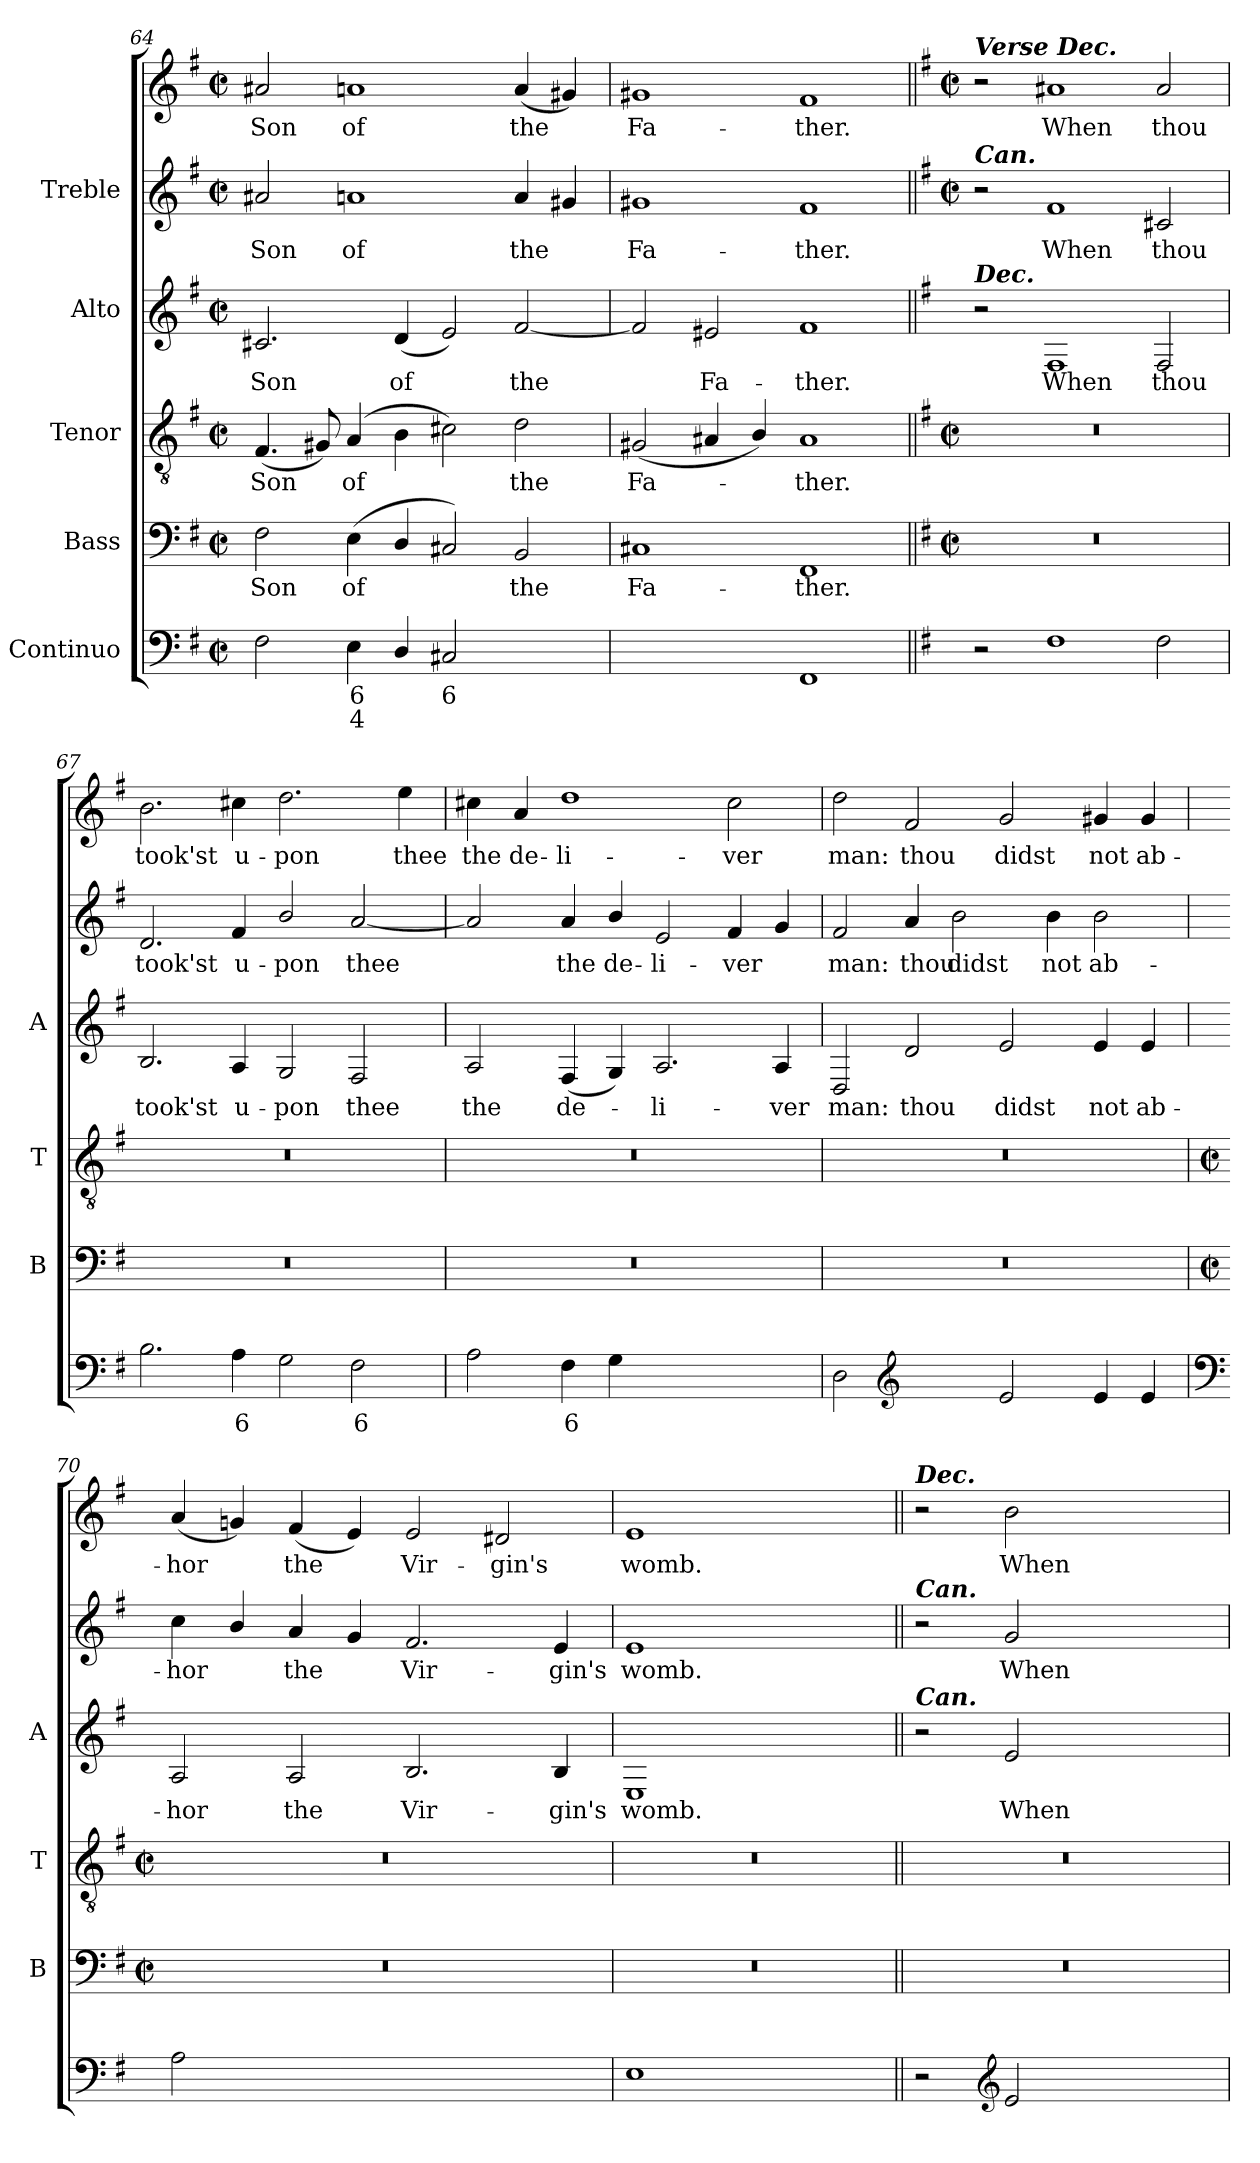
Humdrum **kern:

**kern	**text	**text	**kern	**text	**kern	**text	**kern	**text	**kern	**text	**kern	**text
*part5	*part5	*part5	*part4	*part4	*part3	*part3	*part2	*part2	*part1	*part1	*part1	*part1
*staff6	*staff6	*staff6	*staff5	*staff5	*staff4	*staff4	*staff3	*staff3	*staff2	*staff2	*staff1	*staff1
*I"Continuo	*	*	*I"Bass	*	*I"Tenor	*	*I"Alto	*	*I"Treble	*	*	*
*	*	*	*I'B	*	*I'T	*	*I'A	*	*	*	*	*
*clefF4	*	*	*clefF4	*	*clefGv2	*	*clefG2	*	*clefG2	*	*clefG2	*
*k[f#]	*	*	*k[f#]	*	*k[f#]	*	*k[f#]	*	*k[f#]	*	*k[f#]	*
*G:	*	*	*G:	*	*G:	*	*G:	*	*G:	*	*G:	*
*M4/2	*	*	*M4/2	*	*M4/2	*	*M4/2	*	*M4/2	*	*M4/2	*
*met(c|)	*	*	*met(c|)	*	*met(c|)	*	*met(c|)	*	*met(c|)	*	*met(c|)	*
=64	=64	=64	=64	=64	=64	=64	=64	=64	=64	=64	=64	=64
!	!	!	!	!LO:LY:b	!	!LO:LY:b	!	!LO:LY:b	!	!LO:LY:b	!	!LO:LY:b
2F#	.	.	2F#	Son	(<4.F#	Son	2.c#X	Son	2a#X	Son	2a#X	Son
.	.	.	.	.	8G#X)	.	.	.	.	.	.	.
!	!LO:LY:b	!LO:LY:b	!	!LO:LY:b	!	!LO:LY:b	!	!	!	!LO:LY:b	!	!LO:LY:b
4E	6	4	(<4E	of	(>4A	of	.	.	1an	of	1an	of
!	!	!	!	!	!	!	!	!LO:LY:b	!	!	!	!
4D/	.	.	4D/	.	4B	.	(<4d	of	.	.	.	.
!	!LO:LY:b	!	!	!	!	!	!	!	!	!	!	!
2C#X	6	.	2C#X)	.	2c#X)	.	2e)	.	.	.	.	.
!	!LO:LY:b	!	!	!LO:LY:b	!	!LO:LY:b	!	!LO:LY:b	!	!LO:LY:b	!	!LO:LY:b
[4BByy	7	.	2BB	the	2d	the	[2f#	the	4a	the	(<4a	the
!	!LO:LY:b	!	!	!	!	!	!	!	!	!	!	!
4BByy]	6	.	.	.	.	.	.	.	4g#X	.	4g#X)	.
=65	=65	=65	=65	=65	=65	=65	=65	=65	=65	=65	=65	=65
!	!LO:LY:b	!	!	!LO:LY:b	!	!LO:LY:b	!	!	!	!LO:LY:b	!	!LO:LY:b
[2C#Xyy	4	.	1C#X	Fa-	(<2G#X	Fa-	2f#]	.	1g#X	Fa-	1g#X	Fa-
!	!LO:LY:b	!	!	!	!	!	!	!LO:LY:b	!	!	!	!
2C#yy]	3	.	.	.	4A#X	.	2e#X	Fa-	.	.	.	.
.	.	.	.	.	4B/)	.	.	.	.	.	.	.
!	!	!	!	!LO:LY:b	!	!LO:LY:b	!	!LO:LY:b	!	!LO:LY:b	!	!LO:LY:b
1FF#	.	.	1FF#	-ther.	1A#	ther.	1f#	-ther.	1f#	-ther.	1f#	-ther.
!!LO:LB:g=z
=66||	=66||	=66||	=66||	=66||	=66||	=66||	=66||	=66||	=66||	=66||	=66||	=66||
*	*	*	*	*	*	*	*	*	*k[f#]	*	*k[f#]	*
*	*	*	*	*	*	*	*	*	*G:	*	*G:	*
*	*	*	*M4/2	*	*M4/2	*	*	*	*M4/2	*	*M4/2	*
*	*	*	*met(c|)	*	*met(c|)	*	*	*	*met(c|)	*	*met(c|)	*
!	!	!	!	!	!	!	!	!	!	!	!LO:TX:a:Bi:t=Verse Dec.	!
!	!	!	!	!	!	!	!	!	!LO:TX:a:Bi:t=Can.	!	!	!
!	!	!	!	!	!	!	!LO:TX:a:Bi:t=Dec.	!	!	!	!	!
2r	.	.	0r	.	0r	.	2r	.	2r	.	2r	.
!	!	!	!	!	!	!	!	!LO:LY:b	!	!LO:LY:b	!	!LO:LY:b
1F#	.	.	.	.	.	.	1F#	When	1f#	When	1a#X	When
!	!	!	!	!	!	!	!	!LO:LY:b	!	!LO:LY:b	!	!LO:LY:b
2F#	.	.	.	.	.	.	2F#	thou	2c#X	thou	2a#	thou
=67	=67	=67	=67	=67	=67	=67	=67	=67	=67	=67	=67	=67
!	!	!	!	!	!	!	!	!LO:LY:b	!	!LO:LY:b	!	!LO:LY:b
2.B	.	.	0r	.	0r	.	2.B	took'st	2.d	took'st	2.b	took'st
!	!LO:LY:b	!	!	!	!	!	!	!LO:LY:b	!	!LO:LY:b	!	!LO:LY:b
4A	6	.	.	.	.	.	4A	u-	4f#	u-	4cc#X	u-
!	!	!	!	!	!	!	!	!LO:LY:b	!	!LO:LY:b	!	!LO:LY:b
2G	.	.	.	.	.	.	2G	-pon	2b/	-pon	2.dd	-pon
!	!LO:LY:b	!	!	!	!	!	!	!LO:LY:b	!	!LO:LY:b	!	!
2F#	6	.	.	.	.	.	2F#	thee	[2a	thee	.	.
!	!	!	!	!	!	!	!	!	!	!	!	!LO:LY:b
.	.	.	.	.	.	.	.	.	.	.	4ee	thee
=68	=68	=68	=68	=68	=68	=68	=68	=68	=68	=68	=68	=68
!	!	!	!	!	!	!	!	!LO:LY:b	!	!	!	!LO:LY:b
2A	.	.	0r	.	0r	.	2A	the	2a]	.	4cc#X	the
!	!	!	!	!	!	!	!	!	!	!	!	!LO:LY:b
.	.	.	.	.	.	.	.	.	.	.	4a	de-
!	!LO:LY:b	!	!	!	!	!	!	!LO:LY:b	!	!LO:LY:b	!	!LO:LY:b
4F#	6	.	.	.	.	.	(<4F#	de-	4a	the	1dd	-li-
!	!	!	!	!	!	!	!	!	!	!LO:LY:b	!	!
4G	.	.	.	.	.	.	4G)	.	4b/	de-	.	.
!	!LO:LY:b	!	!	!	!	!	!	!LO:LY:b	!	!LO:LY:b	!	!
[2Ayy	4	.	.	.	.	.	2.A	li-	2e	-li-	.	.
!	!LO:LY:b	!	!	!	!	!	!	!	!	!LO:LY:b	!	!LO:LY:b
2Ayy]	3	.	.	.	.	.	.	.	4f#	-ver	2cc#	-ver
!	!	!	!	!	!	!	!	!LO:LY:b	!	!	!	!
.	.	.	.	.	.	.	4A	-ver	4g	.	.	.
=69	=69	=69	=69	=69	=69	=69	=69	=69	=69	=69	=69	=69
!	!	!	!	!	!	!	!	!LO:LY:b	!	!LO:LY:b	!	!LO:LY:b
2D	.	.	0r	.	0r	.	2D	man:	2f#	-man:	2dd	man:
*clefG2	*	*	*	*	*	*	*	*	*	*	*	*
!	!LO:LY:b	!	!	!	!	!	!	!LO:LY:b	!	!LO:LY:b	!	!LO:LY:b
[4dyy	5	.	.	.	.	.	2d	thou	4a	thou	2f#	thou
!	!LO:LY:b	!	!	!	!	!	!	!	!	!LO:LY:b	!	!
4dyy]	6	.	.	.	.	.	.	.	2b	didst	.	.
!	!	!	!	!	!	!	!	!LO:LY:b	!	!	!	!LO:LY:b
2e	.	.	.	.	.	.	2e	didst	.	.	2g	didst
!	!	!	!	!	!	!	!	!	!	!LO:LY:b	!	!
.	.	.	.	.	.	.	.	.	4b	not	.	.
!	!	!	!	!	!	!	!	!LO:LY:b	!	!LO:LY:b	!	!LO:LY:b
4e	.	.	.	.	.	.	4e	not	2b	ab-	4g#X	not
!	!	!	!	!	!	!	!	!LO:LY:b	!	!	!	!LO:LY:b
4e	.	.	.	.	.	.	4e	ab-	.	.	4g#	ab-
!!LO:LB:g=z
=70	=70	=70	=70	=70	=70	=70	=70	=70	=70	=70	=70	=70
*clefF4	*	*	*	*	*	*	*	*	*	*	*	*
*	*	*	*M4/2	*	*M4/2	*	*	*	*	*	*	*
*	*	*	*met(c|)	*	*met(c|)	*	*	*	*	*	*	*
!	!	!	!	!	!	!	!	!LO:LY:b	!	!LO:LY:b	!	!LO:LY:b
2A	.	.	0r	.	0r	.	2A	-hor	4cc	hor	(<4a	-hor
.	.	.	.	.	.	.	.	.	4b/	.	4gn)	.
!	!LO:LY:b	!	!	!	!	!	!	!LO:LY:b	!	!LO:LY:b	!	!LO:LY:b
[4Ayy	6	.	.	.	.	.	2A	the	4a	the	(<4f#	the
!	!LO:LY:b	!	!	!	!	!	!	!	!	!	!	!
4Ayy]	5	.	.	.	.	.	.	.	4g	.	4e)	.
!	!LO:LY:b	!	!	!	!	!	!	!LO:LY:b	!	!LO:LY:b	!	!LO:LY:b
[2Byy	4	.	.	.	.	.	2.B	Vir-	2.f#	Vir-	2e	Vir-
!	!LO:LY:b	!	!	!	!	!	!	!	!	!	!	!LO:LY:b
2Byy]	3	.	.	.	.	.	.	.	.	.	2d#X	-gin's
!	!	!	!	!	!	!	!	!LO:LY:b	!	!LO:LY:b	!	!
.	.	.	.	.	.	.	4B	-gin's	4e	-gin's	.	.
=71	=71	=71	=71	=71	=71	=71	=71	=71	=71	=71	=71	=71
!	!	!	!	!	!	!	!	!LO:LY:b	!	!LO:LY:b	!	!LO:LY:b
1E	.	.	0r	.	0r	.	1E	womb.	1e	womb.	1e	womb.
1ryy	.	.	.	.	.	.	1ryy	.	1ryy	.	1ryy	.
=72||	=72||	=72||	=72||	=72||	=72||	=72||	=72||	=72||	=72||	=72||	=72||	=72||
!	!	!	!	!	!	!	!	!	!	!	!LO:TX:a:Bi:t=Dec.	!
!	!	!	!	!	!	!	!	!	!LO:TX:a:Bi:t=Can.	!	!	!
!	!	!	!	!	!	!	!LO:TX:a:Bi:t=Can.	!	!	!	!	!
2r	.	.	0r	.	0r	.	2r	.	2r	.	2r	.
*clefG2	*	*	*	*	*	*	*	*	*	*	*	*
!	!	!	!	!	!	!	!	!LO:LY:b	!	!LO:LY:b	!	!LO:LY:b
2e	.	.	.	.	.	.	2e	When	2g	When	2b	When
1ryy	.	.	.	.	.	.	1ryy	.	1ryy	.	1ryy	.
=	=	=	=	=	=	=	=	=	=	=	=	=
*-	*-	*-	*-	*-	*-	*-	*-	*-	*-	*-	*-	*-
